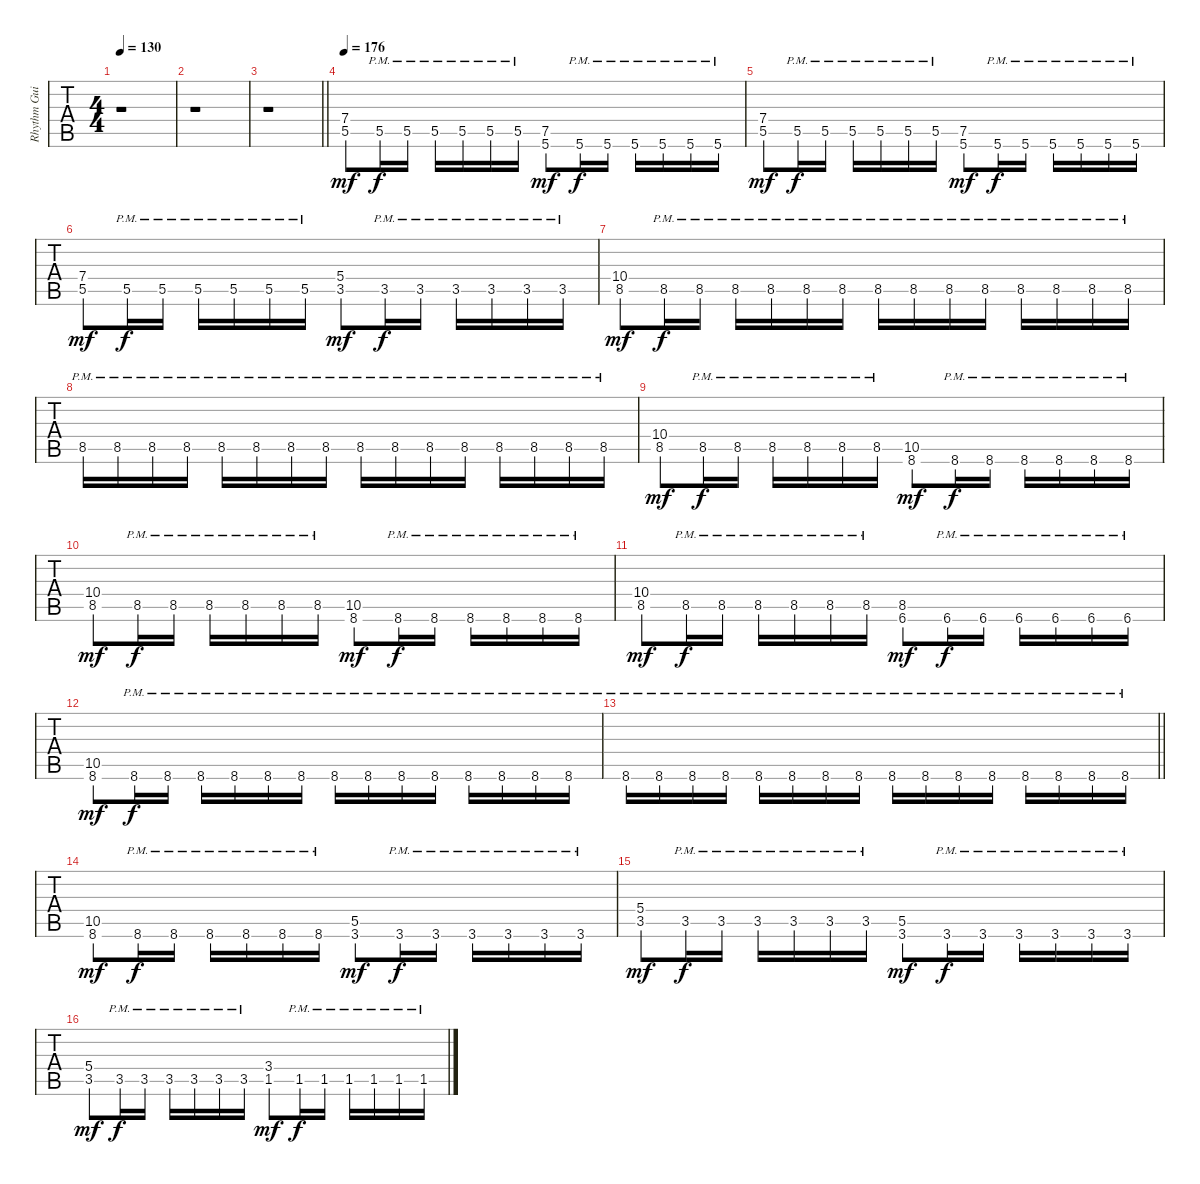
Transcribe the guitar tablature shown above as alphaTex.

\track ("Rhythm Guitar A" "Rhythm Gui") {instrument overdrivenguitar}
\staff {tabs}
\tuning (E4 B3 G3 D3 A2 E2) {hide}
\ts (4 4)
\tempo 130
\clef g2
\ks g
r.1{dy f} |
r.1 |
\barLineRight lightlight
r.1 |
\section ("" "")
\tempo 176
\ks dminor
(7.4 5.5).8{dy mf volume 12} 5.5{pm}.16{dy f} 5.5{pm}.16 5.5{pm}.16 5.5{pm}.16 5.5{pm}.16 5.5{pm}.16 (7.5 5.6).8{dy mf} 5.6{pm}.16{dy f} 5.6{pm}.16 5.6{pm}.16 5.6{pm}.16 5.6{pm}.16 5.6{pm}.16 |
(7.4 5.5).8{dy mf} 5.5{pm}.16{dy f} 5.5{pm}.16 5.5{pm}.16 5.5{pm}.16 5.5{pm}.16 5.5{pm}.16 (7.5 5.6).8{dy mf} 5.6{pm}.16{dy f} 5.6{pm}.16 5.6{pm}.16 5.6{pm}.16 5.6{pm}.16 5.6{pm}.16 |
(7.4 5.5).8{dy mf} 5.5{pm}.16{dy f} 5.5{pm}.16 5.5{pm}.16 5.5{pm}.16 5.5{pm}.16 5.5{pm}.16 (5.4 3.5).8{dy mf} 3.5{pm}.16{dy f} 3.5{pm}.16 3.5{pm}.16 3.5{pm}.16 3.5{pm}.16 3.5{pm}.16 |
(10.4 8.5).8{dy mf} 8.5{pm}.16{dy f} 8.5{pm}.16 8.5{pm}.16 8.5{pm}.16 8.5{pm}.16 8.5{pm}.16 8.5{pm}.16 8.5{pm}.16 8.5{pm}.16 8.5{pm}.16 8.5{pm}.16 8.5{pm}.16 8.5{pm}.16 8.5{pm}.16 |
8.5{pm}.16 8.5{pm}.16 8.5{pm}.16 8.5{pm}.16 8.5{pm}.16 8.5{pm}.16 8.5{pm}.16 8.5{pm}.16 8.5{pm}.16 8.5{pm}.16 8.5{pm}.16 8.5{pm}.16 8.5{pm}.16 8.5{pm}.16 8.5{pm}.16 8.5{pm}.16 |
\ks fminor
(10.4 8.5).8{dy mf} 8.5{pm}.16{dy f} 8.5{pm}.16 8.5{pm}.16 8.5{pm}.16 8.5{pm}.16 8.5{pm}.16 (10.5 8.6).8{dy mf} 8.6{pm}.16{dy f} 8.6{pm}.16 8.6{pm}.16 8.6{pm}.16 8.6{pm}.16 8.6{pm}.16 |
(10.4 8.5).8{dy mf} 8.5{pm}.16{dy f} 8.5{pm}.16 8.5{pm}.16 8.5{pm}.16 8.5{pm}.16 8.5{pm}.16 (10.5 8.6).8{dy mf} 8.6{pm}.16{dy f} 8.6{pm}.16 8.6{pm}.16 8.6{pm}.16 8.6{pm}.16 8.6{pm}.16 |
(10.4 8.5).8{dy mf} 8.5{pm}.16{dy f} 8.5{pm}.16 8.5{pm}.16 8.5{pm}.16 8.5{pm}.16 8.5{pm}.16 (8.5 6.6).8{dy mf} 6.6{pm}.16{dy f} 6.6{pm}.16 6.6{pm}.16 6.6{pm}.16 6.6{pm}.16 6.6{pm}.16 |
(10.5 8.6).8{dy mf} 8.6{pm}.16{dy f} 8.6{pm}.16 8.6{pm}.16 8.6{pm}.16 8.6{pm}.16 8.6{pm}.16 8.6{pm}.16 8.6{pm}.16 8.6{pm}.16 8.6{pm}.16 8.6{pm}.16 8.6{pm}.16 8.6{pm}.16 8.6{pm}.16 |
\barLineRight lightlight
8.6{pm}.16 8.6{pm}.16 8.6{pm}.16 8.6{pm}.16 8.6{pm}.16 8.6{pm}.16 8.6{pm}.16 8.6{pm}.16 8.6{pm}.16 8.6{pm}.16 8.6{pm}.16 8.6{pm}.16 8.6{pm}.16 8.6{pm}.16 8.6{pm}.16 8.6{pm}.16 |
\section ("" "")
\ks cminor
(10.5 8.6).8{dy mf} 8.6{pm}.16{dy f} 8.6{pm}.16 8.6{pm}.16 8.6{pm}.16 8.6{pm}.16 8.6{pm}.16 (5.5 3.6).8{dy mf} 3.6{pm}.16{dy f} 3.6{pm}.16 3.6{pm}.16 3.6{pm}.16 3.6{pm}.16 3.6{pm}.16 |
(5.4 3.5).8{dy mf} 3.5{pm}.16{dy f} 3.5{pm}.16 3.5{pm}.16 3.5{pm}.16 3.5{pm}.16 3.5{pm}.16 (5.5 3.6).8{dy mf} 3.6{pm}.16{dy f} 3.6{pm}.16 3.6{pm}.16 3.6{pm}.16 3.6{pm}.16 3.6{pm}.16 |
(5.4 3.5).8{dy mf} 3.5{pm}.16{dy f} 3.5{pm}.16 3.5{pm}.16 3.5{pm}.16 3.5{pm}.16 3.5{pm}.16 (3.4 1.5).8{dy mf} 1.5{pm}.16{dy f} 1.5{pm}.16 1.5{pm}.16 1.5{pm}.16 1.5{pm}.16 1.5{pm}.16
